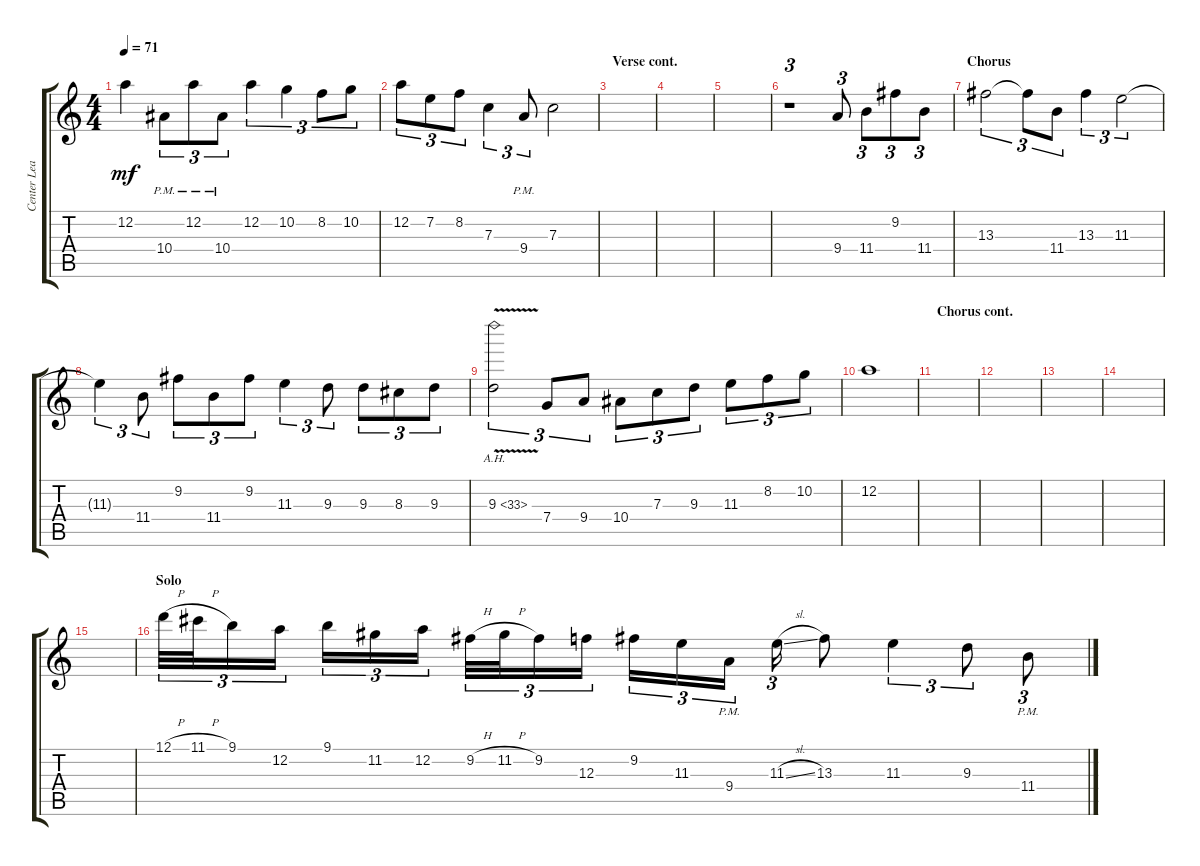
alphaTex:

\track ("Center Lead 1" "Center Lea") {instrument distortionguitar}
\staff {score tabs}
\tuning (D4 A3 F3 C3 G2 C2) {hide}
\ts (4 4)
\tempo 71
\clef g2
\ks c
12.2.4{dy mf} 10.4{pm}.8{tu (3 2)} 12.2{pm}.8{tu (3 2)} 10.4{pm}.8{tu (3 2)} 12.2.4{tu (3 2)} 10.2.4{tu (3 2)} 8.2.8{tu (3 2)} 10.2.8{tu (3 2)} |
12.2.8{tu (3 2)} 7.2.8{tu (3 2)} 8.2.8{tu (3 2)} 7.3.4{tu (3 2)} 9.4{pm}.8{tu (3 2)} 7.3.2 |
\section ("" "Verse cont.")
|
|
|
r.1{tu (3 2)} 9.4.8{tu (3 2)} 11.4.8{tu (3 2)} 9.2.8{tu (3 2)} 11.4.8{tu (3 2)} |
\section ("" "Chorus")
13.3.2{tu (3 2)} 13.3{t}.8{tu (3 2)} 11.4.8{tu (3 2)} 13.3.4{tu (3 2)} 11.3.2{tu (3 2)} |
11.3{t}.4{tu (3 2)} 11.4.8{tu (3 2)} 9.2.8{tu (3 2)} 11.4.8{tu (3 2)} 9.2.8{tu (3 2)} 11.3.4{tu (3 2)} 9.3.8{tu (3 2)} 9.3.8{tu (3 2)} 8.3.8{tu (3 2)} 9.3.8{tu (3 2)} |
9.3{ah 24 v}.2{tu (3 2)} 7.4.8{tu (3 2)} 9.4.8{tu (3 2)} 10.4.8{tu (3 2)} 7.3.8{tu (3 2)} 9.3.8{tu (3 2)} 11.3.8{tu (3 2)} 8.2.8{tu (3 2)} 10.2.8{tu (3 2)} |
12.2.1 |
\section ("" "Chorus cont.")
|
|
|
|
|
\section ("" "Solo")
12.1{h}.32{tu (3 2)} 11.1{h}.32{tu (3 2)} 9.1.16{tu (3 2)} 12.2.16{tu (3 2)} 9.1.16{tu (3 2)} 11.2.16{tu (3 2)} 12.2.16{tu (3 2)} 9.2{h}.32{tu (3 2)} 11.2{h}.32{tu (3 2)} 9.2.16{tu (3 2)} 12.3.16{tu (3 2)} 9.2.16{tu (3 2)} 11.3.16{tu (3 2)} 9.4{pm}.16{tu (3 2)} 11.3{sl}.16{tu (3 2)} 13.3.8 11.3.4{tu (3 2)} 9.3.8{tu (3 2)} 11.4{pm}.8{tu (3 2)}
